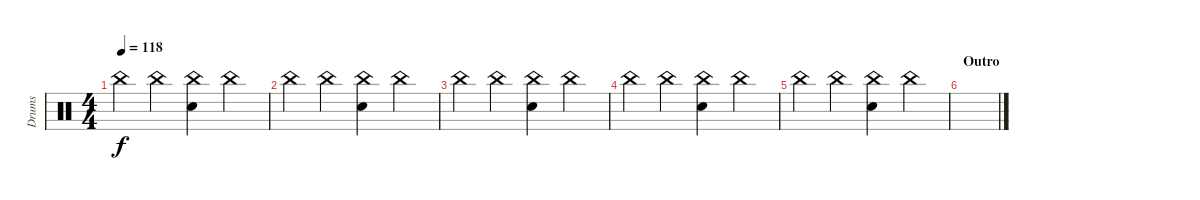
\track ("Drums" "Drums") {instrument percussion}
\staff {score}
\articulation defaults
\ts (4 4)
\tempo 118
\clef neutral
\ks c "China (hit)".4{dy f} "China (hit)".4
("China (hit)" "Electric Snare (hit)").4 "China (hit)".4 |
"China (hit)".4 "China (hit)".4 ("China (hit)" "Electric Snare (hit)").4 "China (hit)".4 |
"China (hit)".4 "China (hit)".4 ("China (hit)" "Electric Snare (hit)").4 "China (hit)".4 |
"China (hit)".4 "China (hit)".4 ("China (hit)" "Electric Snare (hit)").4 "China (hit)".4 |
"China (hit)".4 "China (hit)".4 ("China (hit)" "Electric Snare (hit)").4 "China (hit)".4 |
\section ("" "Outro")
